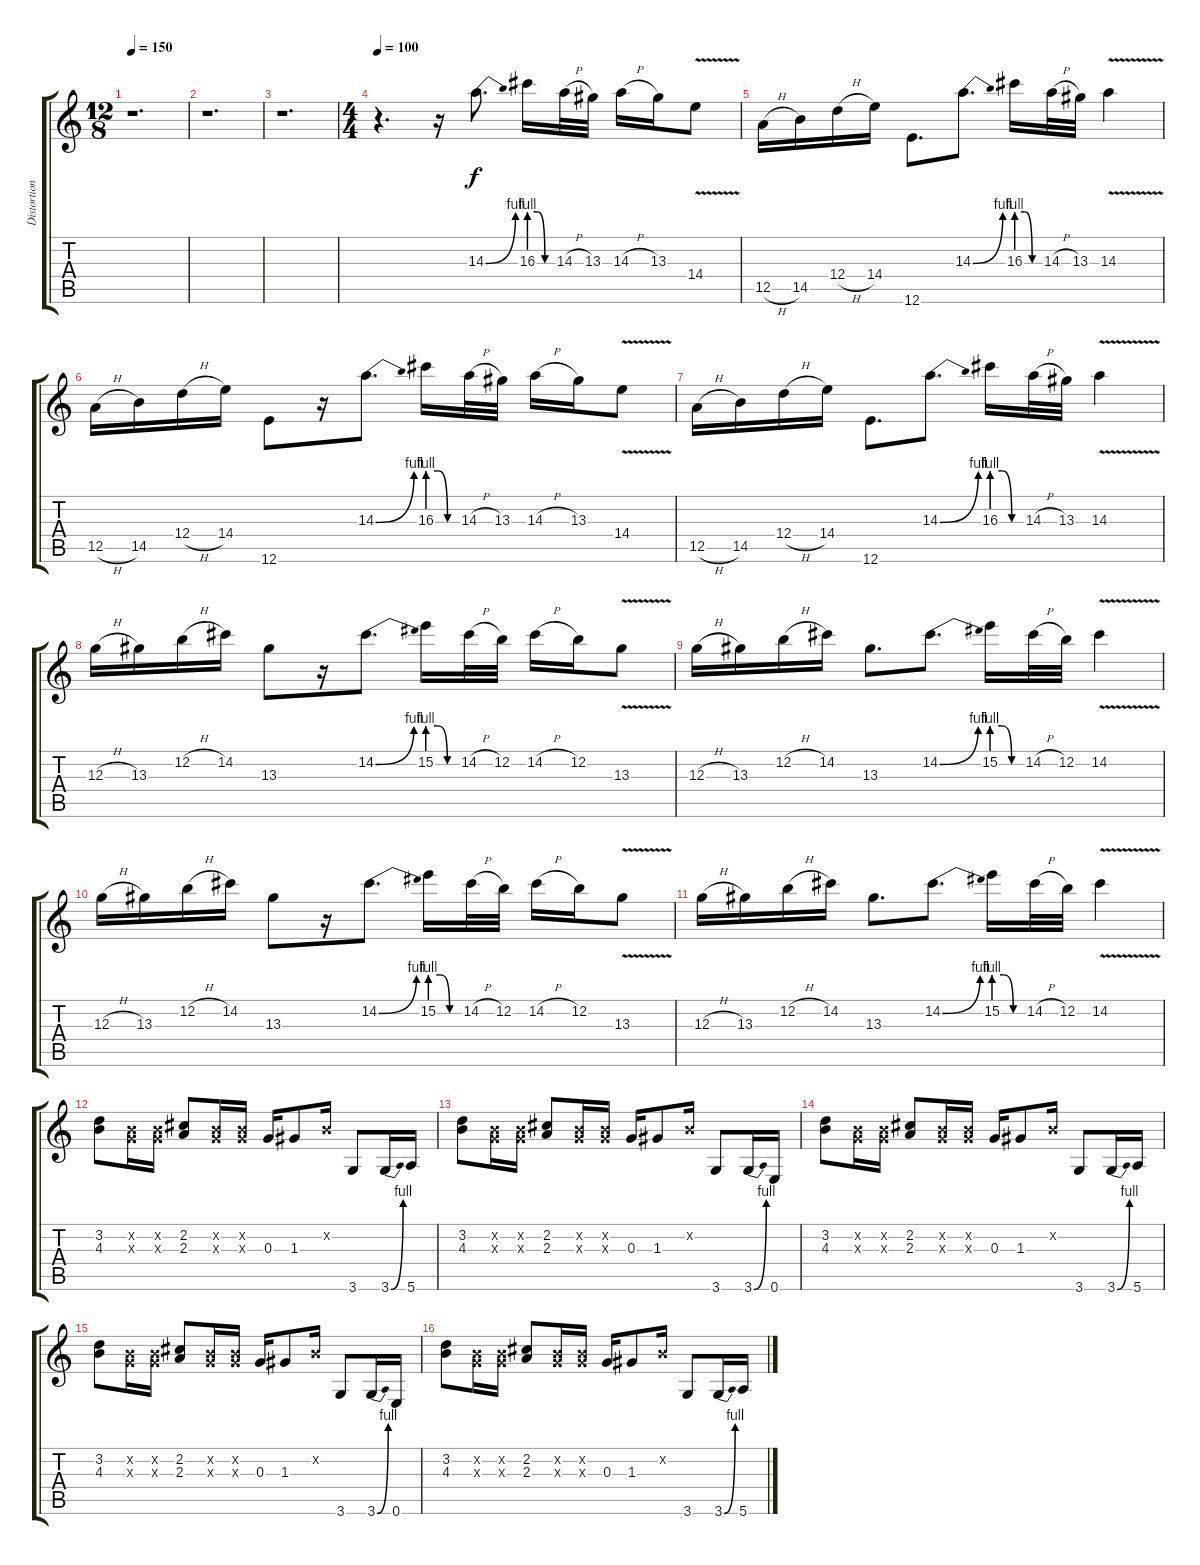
\track ("Distortion Guitar 3" "Distortion") {instrument distortionguitar}
\staff {score tabs}
\tuning (E4 B3 G3 D3 A2 E2) {hide}
\ts (12 8)
\tempo 150
\clef g2
\ks c
r.1{d dy f} |
r.1{d} |
r.1{d} |
\ts (4 4)
\tempo 100
r.4{d} r.16 14.3{be (bend 0 0 60 4)}.8{d} 16.3{be (custom 0 4 20 4 40 0 60 0)}.16 14.3{h}.32 13.3.32 14.3{h}.16 13.3.16 14.4{v}.8 |
12.5{h}.16 14.5.16 12.4{h}.16 14.4.16 12.6.8{d} 14.3{be (bend 0 0 60 4)}.8{d} 16.3{be (custom 0 4 20 4 40 0 60 0)}.16 14.3{h}.32 13.3.32 14.3{v}.4 |
12.5{h}.16 14.5.16 12.4{h}.16 14.4.16 12.6.8 r.16 14.3{be (bend 0 0 60 4)}.8{d} 16.3{be (custom 0 4 20 4 40 0 60 0)}.16 14.3{h}.32 13.3.32 14.3{h}.16 13.3.16 14.4{v}.8 |
12.5{h}.16 14.5.16 12.4{h}.16 14.4.16 12.6.8{d} 14.3{be (bend 0 0 60 4)}.8{d} 16.3{be (custom 0 4 20 4 40 0 60 0)}.16 14.3{h}.32 13.3.32 14.3{v}.4 |
12.3{h}.16 13.3.16 12.2{h}.16 14.2.16 13.3.8 r.16 14.2{be (bend 0 0 60 4)}.8{d} 15.2{be (custom 0 4 20 4 40 0 60 0)}.16 14.2{h}.32 12.2.32 14.2{h}.16 12.2.16 13.3{v}.8 |
12.3{h}.16 13.3.16 12.2{h}.16 14.2.16 13.3.8{d} 14.2{be (bend 0 0 60 4)}.8{d} 15.2{be (custom 0 4 20 4 40 0 60 0)}.16 14.2{h}.32 12.2.32 14.2{v}.4 |
12.3{h}.16 13.3.16 12.2{h}.16 14.2.16 13.3.8 r.16 14.2{be (bend 0 0 60 4)}.8{d} 15.2{be (custom 0 4 20 4 40 0 60 0)}.16 14.2{h}.32 12.2.32 14.2{h}.16 12.2.16 13.3{v}.8 |
12.3{h}.16 13.3.16 12.2{h}.16 14.2.16 13.3.8{d} 14.2{be (bend 0 0 60 4)}.8{d} 15.2{be (custom 0 4 20 4 40 0 60 0)}.16 14.2{h}.32 12.2.32 14.2{v}.4 |
(3.2 4.3).8 (0.2{x} 0.3{x}).16 (0.2{x} 0.3{x}).16 (2.2 2.3).8 (0.2{x} 0.3{x}).16 (0.2{x} 0.3{x}).16 0.3.16 1.3.8 0.2{x}.16 3.6.8 3.6{be (bend 0 0 60 4)}.16 5.6.16 |
(3.2 4.3).8 (0.2{x} 0.3{x}).16 (0.2{x} 0.3{x}).16 (2.2 2.3).8 (0.2{x} 0.3{x}).16 (0.2{x} 0.3{x}).16 0.3.16 1.3.8 0.2{x}.16 3.6.8 3.6{be (bend 0 0 60 4)}.16 0.6.16 |
(3.2 4.3).8 (0.2{x} 0.3{x}).16 (0.2{x} 0.3{x}).16 (2.2 2.3).8 (0.2{x} 0.3{x}).16 (0.2{x} 0.3{x}).16 0.3.16 1.3.8 0.2{x}.16 3.6.8 3.6{be (bend 0 0 60 4)}.16 5.6.16 |
(3.2 4.3).8 (0.2{x} 0.3{x}).16 (0.2{x} 0.3{x}).16 (2.2 2.3).8 (0.2{x} 0.3{x}).16 (0.2{x} 0.3{x}).16 0.3.16 1.3.8 0.2{x}.16 3.6.8 3.6{be (bend 0 0 60 4)}.16 0.6.16 |
(3.2 4.3).8 (0.2{x} 0.3{x}).16 (0.2{x} 0.3{x}).16 (2.2 2.3).8 (0.2{x} 0.3{x}).16 (0.2{x} 0.3{x}).16 0.3.16 1.3.8 0.2{x}.16 3.6.8 3.6{be (bend 0 0 60 4)}.16 5.6.16
